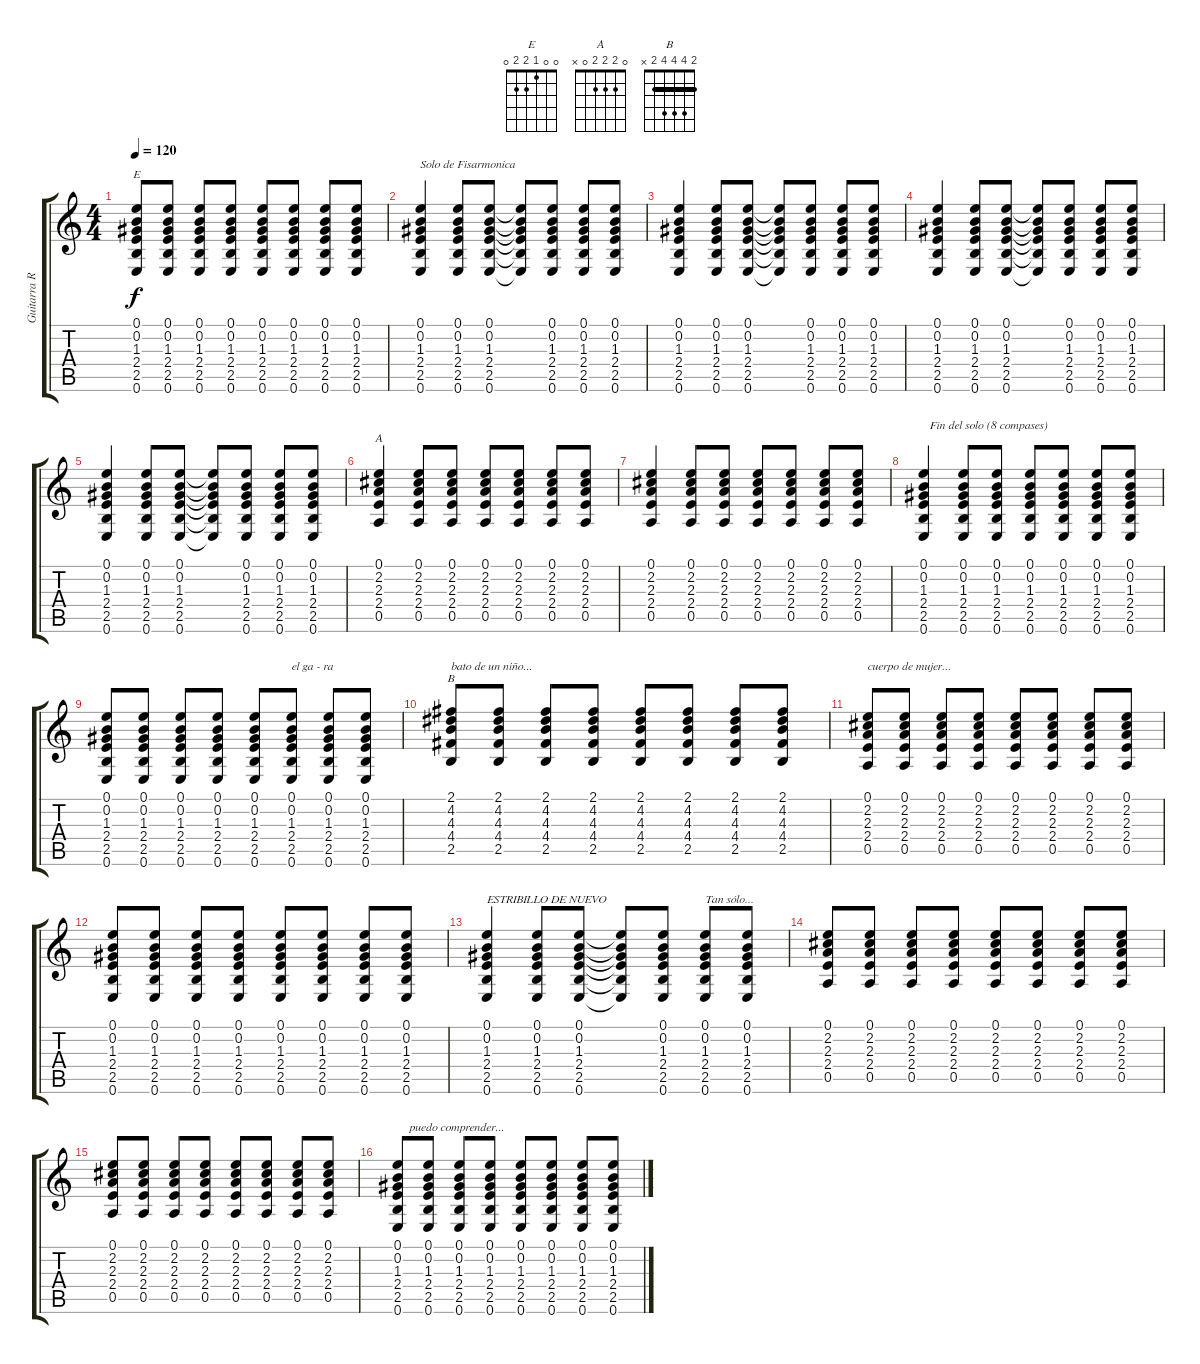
\track ("Guitarra Rítimica" "Guitarra R") {instrument acousticguitarsteel}
\staff {score tabs}
\tuning (E4 B3 G3 D3 A2 E2) {hide}
\chord ("E" 0 0 1 2 2 0)
\chord ("A" 0 2 2 2 0 x)
\chord ("B" 2 4 4 4 2 x) {barre 2}
\ts (4 4)
\tempo 120
\clef g2
\ks c
(0.1 0.2 1.3 2.4 2.5 0.6).8{ch "E" dy f} (0.1 0.2 1.3 2.4 2.5 0.6).8 (0.1 0.2 1.3 2.4 2.5 0.6).8 (0.1 0.2 1.3 2.4 2.5 0.6).8 (0.1 0.2 1.3 2.4 2.5 0.6).8 (0.1 0.2 1.3 2.4 2.5 0.6).8 (0.1 0.2 1.3 2.4 2.5 0.6).8 (0.1 0.2 1.3 2.4 2.5 0.6).8 |
(0.1 0.2 1.3 2.4 2.5 0.6).4{txt "Solo de Fisarmonica"} (0.1 0.2 1.3 2.4 2.5 0.6).8 (0.1 0.2 1.3 2.4 2.5 0.6).8 (0.1{t} 0.2{t} 1.3{t} 2.4{t} 2.5{t} 0.6{t}).8 (0.1 0.2 1.3 2.4 2.5 0.6).8 (0.1 0.2 1.3 2.4 2.5 0.6).8 (0.1 0.2 1.3 2.4 2.5 0.6).8 |
(0.1 0.2 1.3 2.4 2.5 0.6).4 (0.1 0.2 1.3 2.4 2.5 0.6).8 (0.1 0.2 1.3 2.4 2.5 0.6).8 (0.1{t} 0.2{t} 1.3{t} 2.4{t} 2.5{t} 0.6{t}).8 (0.1 0.2 1.3 2.4 2.5 0.6).8 (0.1 0.2 1.3 2.4 2.5 0.6).8 (0.1 0.2 1.3 2.4 2.5 0.6).8 |
(0.1 0.2 1.3 2.4 2.5 0.6).4 (0.1 0.2 1.3 2.4 2.5 0.6).8 (0.1 0.2 1.3 2.4 2.5 0.6).8 (0.1{t} 0.2{t} 1.3{t} 2.4{t} 2.5{t} 0.6{t}).8 (0.1 0.2 1.3 2.4 2.5 0.6).8 (0.1 0.2 1.3 2.4 2.5 0.6).8 (0.1 0.2 1.3 2.4 2.5 0.6).8 |
(0.1 0.2 1.3 2.4 2.5 0.6).4 (0.1 0.2 1.3 2.4 2.5 0.6).8 (0.1 0.2 1.3 2.4 2.5 0.6).8 (0.1{t} 0.2{t} 1.3{t} 2.4{t} 2.5{t} 0.6{t}).8 (0.1 0.2 1.3 2.4 2.5 0.6).8 (0.1 0.2 1.3 2.4 2.5 0.6).8 (0.1 0.2 1.3 2.4 2.5 0.6).8 |
(0.1 2.2 2.3 2.4 0.5).4{ch "A"} (0.1 2.2 2.3 2.4 0.5).8 (0.1 2.2 2.3 2.4 0.5).8 (0.1 2.2 2.3 2.4 0.5).8 (0.1 2.2 2.3 2.4 0.5).8 (0.1 2.2 2.3 2.4 0.5).8 (0.1 2.2 2.3 2.4 0.5).8 |
(0.1 2.2 2.3 2.4 0.5).4 (0.1 2.2 2.3 2.4 0.5).8 (0.1 2.2 2.3 2.4 0.5).8 (0.1 2.2 2.3 2.4 0.5).8 (0.1 2.2 2.3 2.4 0.5).8 (0.1 2.2 2.3 2.4 0.5).8 (0.1 2.2 2.3 2.4 0.5).8 |
(0.1 0.2 1.3 2.4 2.5 0.6).4{txt "  Fin del solo (8 compases)"} (0.1 0.2 1.3 2.4 2.5 0.6).8 (0.1 0.2 1.3 2.4 2.5 0.6).8 (0.1 0.2 1.3 2.4 2.5 0.6).8 (0.1 0.2 1.3 2.4 2.5 0.6).8 (0.1 0.2 1.3 2.4 2.5 0.6).8 (0.1 0.2 1.3 2.4 2.5 0.6).8 |
(0.1 0.2 1.3 2.4 2.5 0.6).8 (0.1 0.2 1.3 2.4 2.5 0.6).8 (0.1 0.2 1.3 2.4 2.5 0.6).8 (0.1 0.2 1.3 2.4 2.5 0.6).8 (0.1 0.2 1.3 2.4 2.5 0.6).8 (0.1 0.2 1.3 2.4 2.5 0.6).8{txt "el ga - ra "} (0.1 0.2 1.3 2.4 2.5 0.6).8 (0.1 0.2 1.3 2.4 2.5 0.6).8 |
(2.1 4.2 4.3 4.4 2.5).8{ch "B" txt "bato de un niño..."} (2.1 4.2 4.3 4.4 2.5).8 (2.1 4.2 4.3 4.4 2.5).8 (2.1 4.2 4.3 4.4 2.5).8 (2.1 4.2 4.3 4.4 2.5).8 (2.1 4.2 4.3 4.4 2.5).8 (2.1 4.2 4.3 4.4 2.5).8 (2.1 4.2 4.3 4.4 2.5).8 |
(0.1 2.2 2.3 2.4 0.5).8{txt "cuerpo de mujer..."} (0.1 2.2 2.3 2.4 0.5).8 (0.1 2.2 2.3 2.4 0.5).8 (0.1 2.2 2.3 2.4 0.5).8 (0.1 2.2 2.3 2.4 0.5).8 (0.1 2.2 2.3 2.4 0.5).8 (0.1 2.2 2.3 2.4 0.5).8 (0.1 2.2 2.3 2.4 0.5).8 |
(0.1 0.2 1.3 2.4 2.5 0.6).8 (0.1 0.2 1.3 2.4 2.5 0.6).8 (0.1 0.2 1.3 2.4 2.5 0.6).8 (0.1 0.2 1.3 2.4 2.5 0.6).8 (0.1 0.2 1.3 2.4 2.5 0.6).8 (0.1 0.2 1.3 2.4 2.5 0.6).8 (0.1 0.2 1.3 2.4 2.5 0.6).8 (0.1 0.2 1.3 2.4 2.5 0.6).8 |
(0.1 0.2 1.3 2.4 2.5 0.6).4{txt "ESTRIBILLO DE NUEVO"} (0.1 0.2 1.3 2.4 2.5 0.6).8 (0.1 0.2 1.3 2.4 2.5 0.6).8 (0.1{t} 0.2{t} 1.3{t} 2.4{t} 2.5{t} 0.6{t}).8 (0.1 0.2 1.3 2.4 2.5 0.6).8 (0.1 0.2 1.3 2.4 2.5 0.6).8{txt "Tan sólo..."} (0.1 0.2 1.3 2.4 2.5 0.6).8 |
(0.1 2.2 2.3 2.4 0.5).8 (0.1 2.2 2.3 2.4 0.5).8 (0.1 2.2 2.3 2.4 0.5).8 (0.1 2.2 2.3 2.4 0.5).8 (0.1 2.2 2.3 2.4 0.5).8 (0.1 2.2 2.3 2.4 0.5).8 (0.1 2.2 2.3 2.4 0.5).8 (0.1 2.2 2.3 2.4 0.5).8 |
(0.1 2.2 2.3 2.4 0.5).8 (0.1 2.2 2.3 2.4 0.5).8 (0.1 2.2 2.3 2.4 0.5).8 (0.1 2.2 2.3 2.4 0.5).8 (0.1 2.2 2.3 2.4 0.5).8 (0.1 2.2 2.3 2.4 0.5).8 (0.1 2.2 2.3 2.4 0.5).8 (0.1 2.2 2.3 2.4 0.5).8 |
(0.1 0.2 1.3 2.4 2.5 0.6).8{txt "    puedo comprender..."} (0.1 0.2 1.3 2.4 2.5 0.6).8 (0.1 0.2 1.3 2.4 2.5 0.6).8 (0.1 0.2 1.3 2.4 2.5 0.6).8 (0.1 0.2 1.3 2.4 2.5 0.6).8 (0.1 0.2 1.3 2.4 2.5 0.6).8 (0.1 0.2 1.3 2.4 2.5 0.6).8 (0.1 0.2 1.3 2.4 2.5 0.6).8
